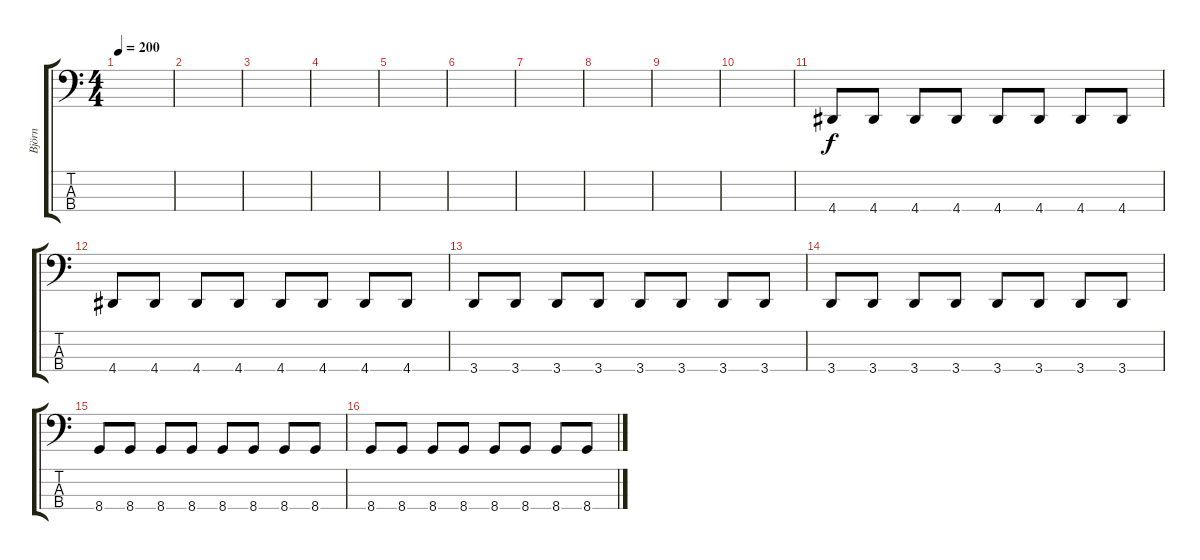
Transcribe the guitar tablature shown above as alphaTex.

\track ("Björn" "Björn") {instrument electricbassfinger}
\staff {score tabs}
\tuning (E2 B1 Gb1 B0) {hide}
\ts (4 4)
\tempo 200
\clef f4
\ks c
|
|
|
|
|
|
|
|
|
|
4.4.8 4.4.8 4.4.8 4.4.8 4.4.8 4.4.8 4.4.8 4.4.8 |
4.4.8 4.4.8 4.4.8 4.4.8 4.4.8 4.4.8 4.4.8 4.4.8 |
3.4.8 3.4.8 3.4.8 3.4.8 3.4.8 3.4.8 3.4.8 3.4.8 |
3.4.8 3.4.8 3.4.8 3.4.8 3.4.8 3.4.8 3.4.8 3.4.8 |
8.4.8 8.4.8 8.4.8 8.4.8 8.4.8 8.4.8 8.4.8 8.4.8 |
8.4.8 8.4.8 8.4.8 8.4.8 8.4.8 8.4.8 8.4.8 8.4.8
